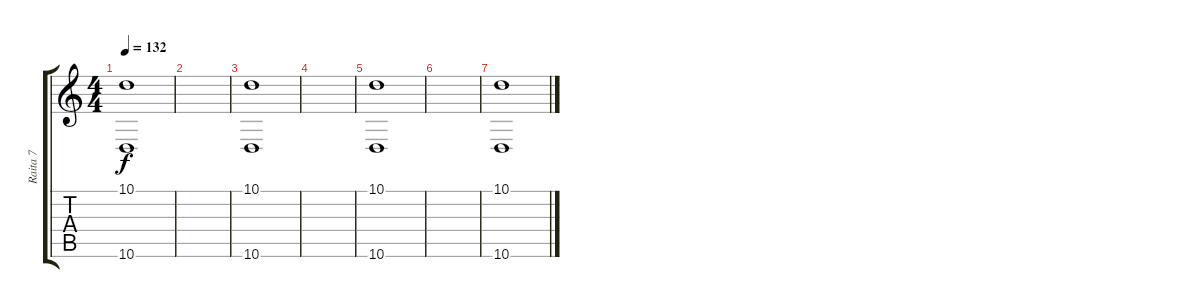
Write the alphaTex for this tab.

\track ("Raita 7" "Raita 7") {instrument tubularbells}
\staff {score tabs}
\tuning (E4 B3 G3 D3 A2 E2) {hide}
\ts (4 4)
\tempo 132
\clef g2
\ks c
(10.1 10.6).1{dy f} |
|
(10.1 10.6).1 |
|
(10.1 10.6).1 |
|
(10.1 10.6).1
